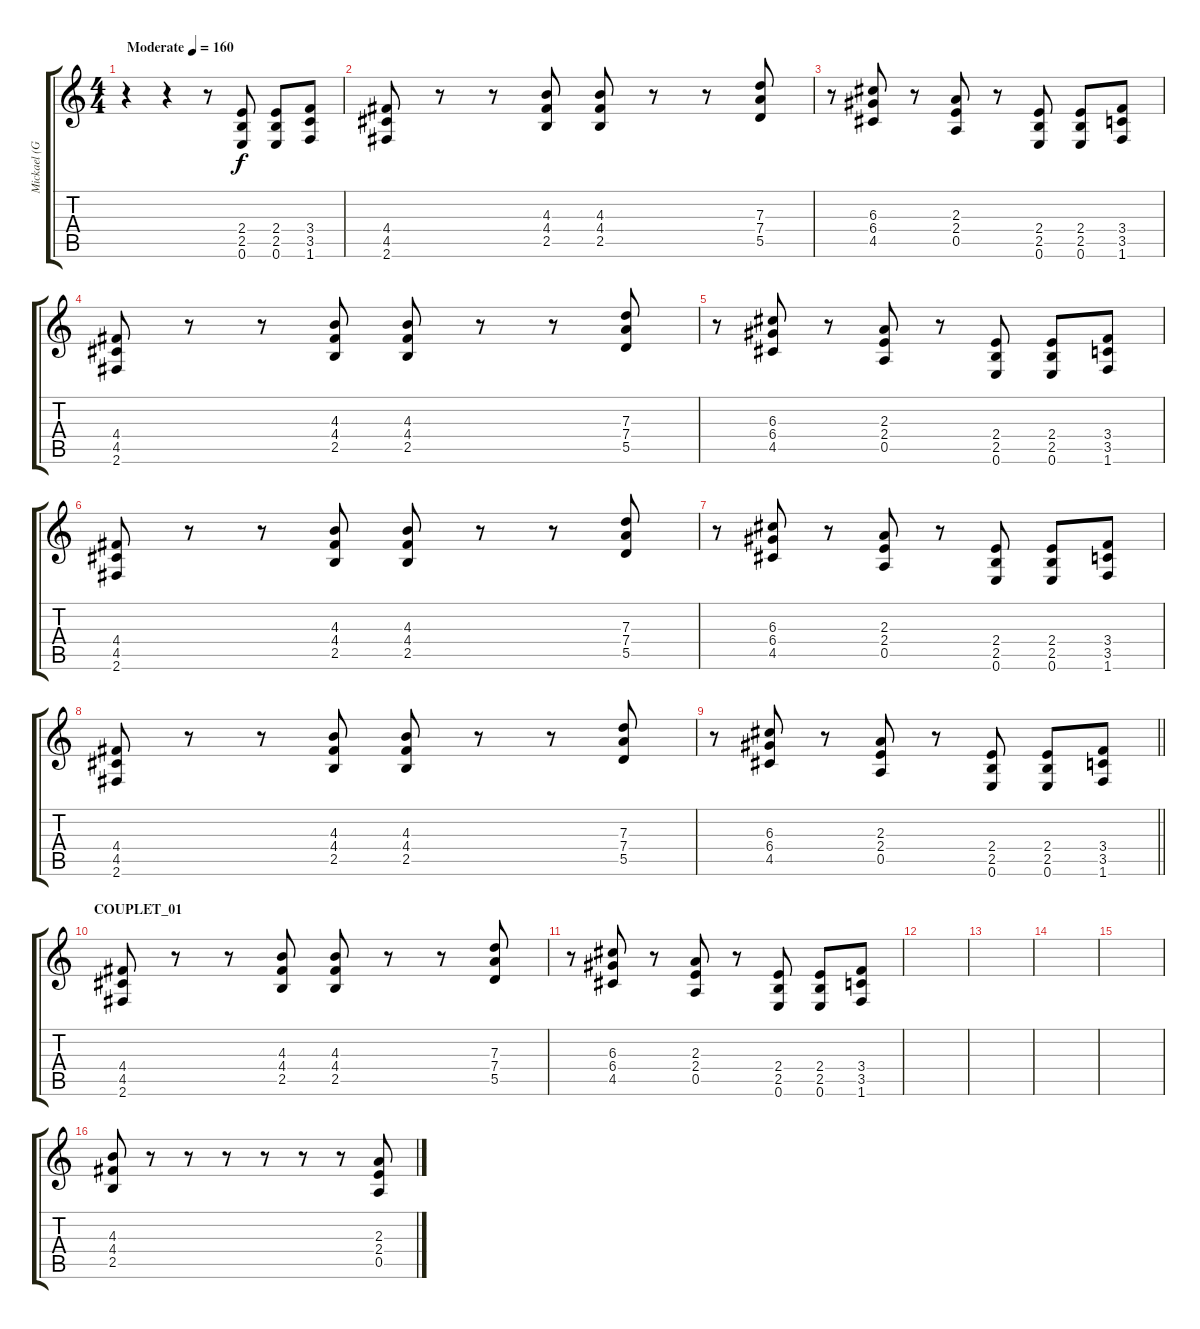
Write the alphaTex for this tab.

\track ("Mickael (Guitare_02)" "Mickael (G") {instrument distortionguitar}
\staff {score tabs}
\tuning (E4 B3 G3 D3 A2 E2) {hide}
\ts (4 4)
\tempo (160 "Moderate")
\clef g2
\ks c
r.4{dy f instrument distortionguitar} r.4 r.8 (2.4 2.5 0.6).8 (2.4 2.5 0.6).8 (3.4 3.5 1.6).8 |
(4.4 4.5 2.6).8 r.8 r.8 (4.3 4.4 2.5).8 (4.3 4.4 2.5).8 r.8 r.8 (7.3 7.4 5.5).8 |
r.8 (6.3 6.4 4.5).8 r.8 (2.3 2.4 0.5).8 r.8 (2.4 2.5 0.6).8 (2.4 2.5 0.6).8 (3.4 3.5 1.6).8 |
(4.4 4.5 2.6).8 r.8 r.8 (4.3 4.4 2.5).8 (4.3 4.4 2.5).8 r.8 r.8 (7.3 7.4 5.5).8 |
r.8 (6.3 6.4 4.5).8 r.8 (2.3 2.4 0.5).8 r.8 (2.4 2.5 0.6).8 (2.4 2.5 0.6).8 (3.4 3.5 1.6).8 |
(4.4 4.5 2.6).8 r.8 r.8 (4.3 4.4 2.5).8 (4.3 4.4 2.5).8 r.8 r.8 (7.3 7.4 5.5).8 |
r.8 (6.3 6.4 4.5).8 r.8 (2.3 2.4 0.5).8 r.8 (2.4 2.5 0.6).8 (2.4 2.5 0.6).8 (3.4 3.5 1.6).8 |
(4.4 4.5 2.6).8 r.8 r.8 (4.3 4.4 2.5).8 (4.3 4.4 2.5).8 r.8 r.8 (7.3 7.4 5.5).8 |
\barLineRight lightlight
r.8 (6.3 6.4 4.5).8 r.8 (2.3 2.4 0.5).8 r.8 (2.4 2.5 0.6).8 (2.4 2.5 0.6).8 (3.4 3.5 1.6).8 |
\section ("" "COUPLET_01")
(4.4 4.5 2.6).8 r.8 r.8 (4.3 4.4 2.5).8 (4.3 4.4 2.5).8 r.8 r.8 (7.3 7.4 5.5).8 |
r.8 (6.3 6.4 4.5).8 r.8 (2.3 2.4 0.5).8 r.8 (2.4 2.5 0.6).8 (2.4 2.5 0.6).8 (3.4 3.5 1.6).8 |
|
|
|
|
(4.3 4.4 2.5).8 r.8 r.8 r.8 r.8 r.8 r.8 (2.3 2.4 0.5).8
